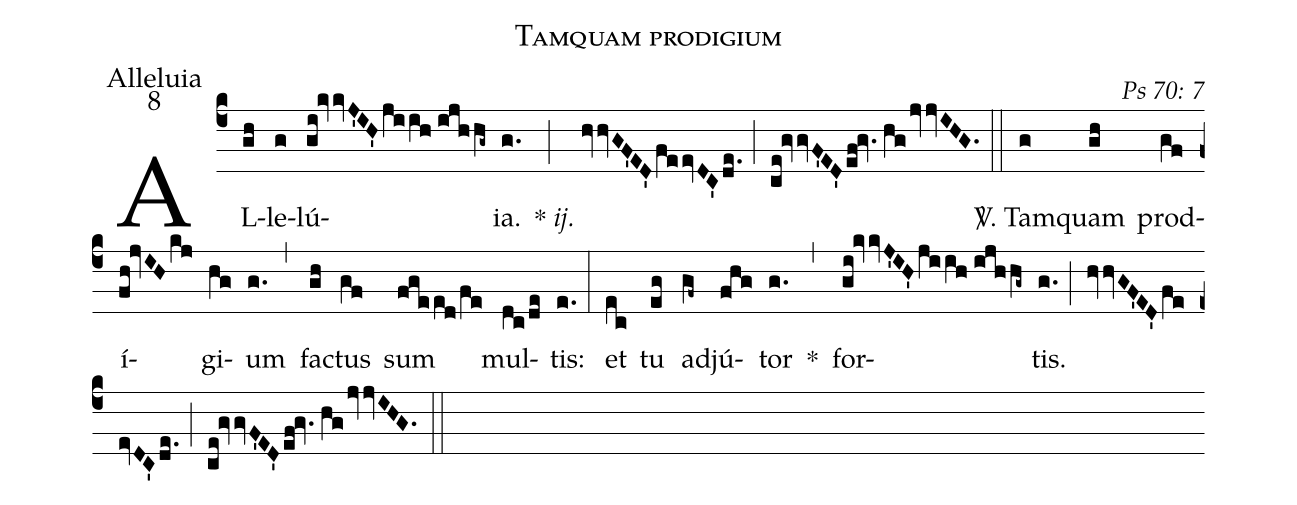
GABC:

name: Tamquam prodigium;
office-part: Alleluia;
mode: 8;
commentary: Ps 70: 7;
%%
(c4) AL(gh)le(g)lú(gi!kvvJ'IH'jiih//ijhhg~)ia.(g.) {*}~<i>ij.</i>(;) (hvvGF'ED'feevDC'de.) (;) (ce!gvvF'ED'ef!gv.//hg/jvvIHG.) (::)
<sp>V/</sp>. Tam(g)quam(gh) prod(gf)í(fh!jvIHkj)gi(hg)um(g.) (,) fac(gh)tus(gf) sum(fgeed/fe) mul(dc/de)tis:(e.) (:)
et(ec) tu(eg) ad(gf~)jú(fhg)tor(g.) *(,) for(gi!kvvJ'IH'jiih//ijhhg~)tis.(g.) (;) (hvvGF'ED'feevDC'de.) (;) (ce!gvvF'ED'ef!gv.//hg/jvvIHG.) (::)
